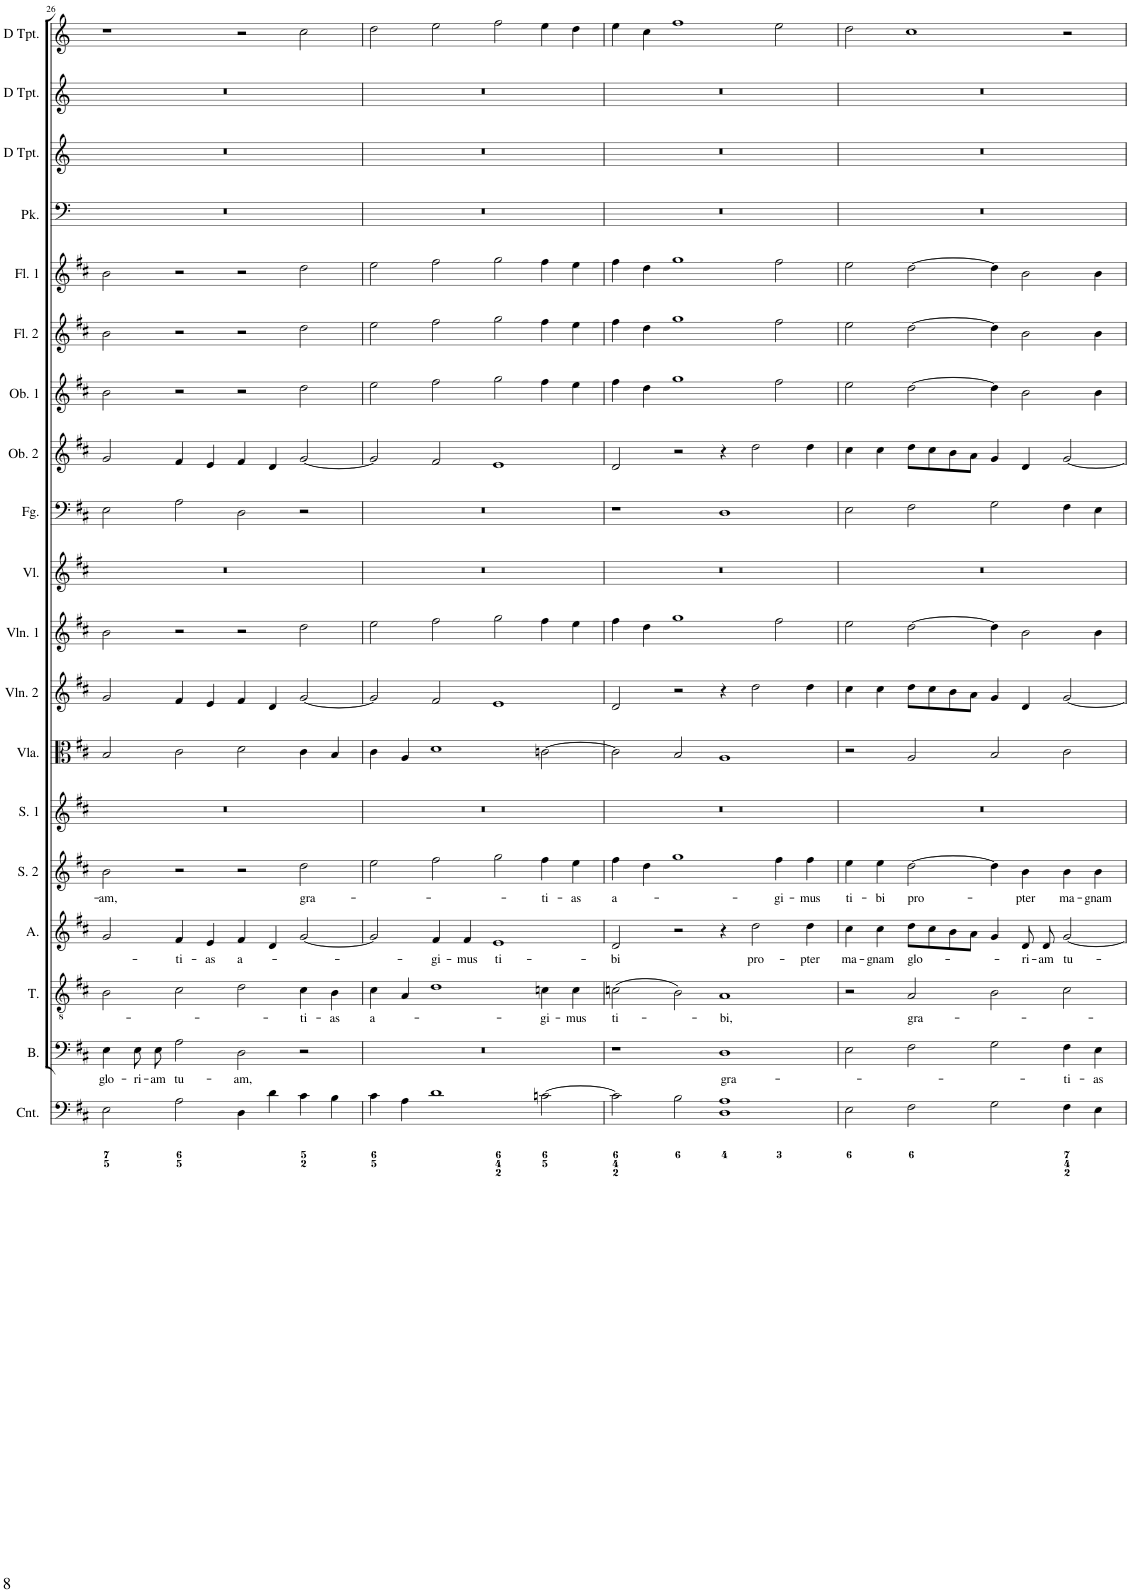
**kern	**kern	**text	**kern	**text	**kern	**text	**kern	**text	**kern	**kern	**kern	**kern	**kern	**kern	**kern	**kern	**kern	**kern	**kern	**kern	**kern	**kern
*part19	*part18	*part18	*part17	*part17	*part16	*part16	*part15	*part15	*part14	*part13	*part12	*part11	*part10	*part9	*part8	*part7	*part6	*part5	*part4	*part3	*part2	*part1
*staff19	*staff18	*staff18	*staff17	*staff17	*staff16	*staff16	*staff15	*staff15	*staff14	*staff13	*staff12	*staff11	*staff10	*staff9	*staff8	*staff7	*staff6	*staff5	*staff4	*staff3	*staff2	*staff1
*I"Continuo	*I"Basso	*	*I"Tenore	*	*I"Alto	*	*I"Soprano 2	*	*I"Soprano 1	*I"Viola	*I"Violino 2	*I"Violino 1	*I"Violino solo	*I"Fagotti	*I"Oboe d'amore 2	*I"Oboe d'amore 1	*I"Flauto traverso 2	*I"Flauto traverso 1	*I"Pauke	*I"D Trompete	*I"D Trompete	*I"D Trompete
*I'Cnt.	*I'B.	*	*I'T.	*	*I'A.	*	*I'S. 2	*	*I'S. 1	*I'Vla.	*I'Vln. 2	*I'Vln. 1	*I'Vl.	*I'Fg.	*I'Ob. 2	*I'Ob. 1	*I'Fl. 2	*I'Fl. 1	*I'Pk.	*I'D Tpt.	*I'D Tpt.	*I'D Tpt.
!!LO:PB:g=z
*clefF4	*clefF4	*	*clefGv2	*	*clefG2	*	*clefG2	*	*clefG2	*clefC3	*clefG2	*clefG2	*clefG2	*clefF4	*clefG2	*clefG2	*clefG2	*clefG2	*clefF4	*clefG2	*clefG2	*clefG2
*	*	*	*	*	*	*	*	*	*	*	*	*	*	*	*	*	*	*	*Trd-1c-2	*Trd-1c-2	*Trd-1c-2	*Trd-1c-2
*k[f#c#]	*k[f#c#]	*	*k[f#c#]	*	*k[f#c#]	*	*k[f#c#]	*	*k[f#c#]	*k[f#c#]	*k[f#c#]	*k[f#c#]	*k[f#c#]	*k[f#c#]	*k[f#c#]	*k[f#c#]	*k[f#c#]	*k[f#c#]	*k[]	*k[]	*k[]	*k[]
*M4/2	*M4/2	*	*M4/2	*	*M4/2	*	*M4/2	*	*M4/2	*M4/2	*M4/2	*M4/2	*M4/2	*M4/2	*M4/2	*M4/2	*M4/2	*M4/2	*M4/2	*M4/2	*M4/2	*M4/2
*met(c|)	*met(c|)	*	*met(c|)	*	*met(c|)	*	*met(c|)	*	*met(c|)	*met(c|)	*met(c|)	*met(c|)	*met(c|)	*met(c|)	*met(c|)	*met(c|)	*met(c|)	*met(c|)	*met(c|)	*met(c|)	*met(c|)	*met(c|)
=26	=26	=26	=26	=26	=26	=26	=26	=26	=26	=26	=26	=26	=26	=26	=26	=26	=26	=26	=26	=26	=26	=26
!	!	!LO:LY:b	!	!	!	!	!	!LO:LY:b	!	!	!	!	!	!	!	!	!	!	!	!	!	!
2E\	4E\	glo-	2B\	.	2g/	.	2b\	-am,	0r	2B/	2g/	2b\	0r	2E\	2g/	2b\	2b\	2b\	0r	0r	0r	1r
!	!	!LO:LY:b	!	!	!	!	!	!	!	!	!	!	!	!	!	!	!	!	!	!	!	!
.	8E\L	-ri-	.	.	.	.	.	.	.	.	.	.	.	.	.	.	.	.	.	.	.	.
!	!	!LO:LY:b	!	!	!	!	!	!	!	!	!	!	!	!	!	!	!	!	!	!	!	!
.	8E\J	-am	.	.	.	.	.	.	.	.	.	.	.	.	.	.	.	.	.	.	.	.
!	!	!LO:LY:b	!	!	!	!LO:LY:b	!	!	!	!	!	!	!	!	!	!	!	!	!	!	!	!
2A\	2A\	tu-	2c#\	.	4f#/	-ti-	2r	.	.	2c#\	4f#/	2r	.	2A\	4f#/	2r	2r	2r	.	.	.	.
!	!	!	!	!	!	!LO:LY:b	!	!	!	!	!	!	!	!	!	!	!	!	!	!	!	!
.	.	.	.	.	4e/	-as	.	.	.	.	4e/	.	.	.	4e/	.	.	.	.	.	.	.
!	!	!LO:LY:b	!	!	!	!LO:LY:b	!	!	!	!	!	!	!	!	!	!	!	!	!	!	!	!
4D\	2D\	-am,	2d\	.	4f#/	a-	2r	.	.	2d\	4f#/	2r	.	2D\	4f#/	2r	2r	2r	.	.	.	2r
4d\	.	.	.	.	4d/	.	.	.	.	.	4d/	.	.	.	4d/	.	.	.	.	.	.	.
!	!	!	!	!LO:LY:b	!	!	!	!LO:LY:b	!	!	!	!	!	!	!	!	!	!	!	!	!	!
4c#\	2r	.	4c#\	-ti-	[2g/	.	2dd\	gra-	.	4c#\	[2g/	2dd\	.	2r	[2g/	2dd\	2dd\	2dd\	.	.	.	2cc\
!	!	!	!	!LO:LY:b	!	!	!	!	!	!	!	!	!	!	!	!	!	!	!	!	!	!
4B\	.	.	4B\	-as	.	.	.	.	.	4B/	.	.	.	.	.	.	.	.	.	.	.	.
=27	=27	=27	=27	=27	=27	=27	=27	=27	=27	=27	=27	=27	=27	=27	=27	=27	=27	=27	=27	=27	=27	=27
!	!	!	!	!LO:LY:b	!	!	!	!	!	!	!	!	!	!	!	!	!	!	!	!	!	!
4c#\	0r	.	4c#\	a-	2g/]	.	2ee\	.	0r	4c#\	2g/]	2ee\	0r	0r	2g/]	2ee\	2ee\	2ee\	0r	0r	0r	2dd\
4A\	.	.	4A/	.	.	.	.	.	.	4A/	.	.	.	.	.	.	.	.	.	.	.	.
!	!	!	!	!	!	!LO:LY:b	!	!	!	!	!	!	!	!	!	!	!	!	!	!	!	!
1d	.	.	1d	.	4f#/	-gi-	2ff#\	.	.	1d	2f#/	2ff#\	.	.	2f#/	2ff#\	2ff#\	2ff#\	.	.	.	2ee\
!	!	!	!	!	!	!LO:LY:b	!	!	!	!	!	!	!	!	!	!	!	!	!	!	!	!
.	.	.	.	.	4f#/	-mus	.	.	.	.	.	.	.	.	.	.	.	.	.	.	.	.
!	!	!	!	!	!	!LO:LY:b	!	!	!	!	!	!	!	!	!	!	!	!	!	!	!	!
.	.	.	.	.	1e	ti-	2gg\	.	.	.	1e	2gg\	.	.	1e	2gg\	2gg\	2gg\	.	.	.	2ff\
!	!	!	!	!LO:LY:b	!	!	!	!LO:LY:b	!	!	!	!	!	!	!	!	!	!	!	!	!	!
[2cn\	.	.	4cn\	-gi-	.	.	4ff#\	-ti-	.	[2cn\	.	4ff#\	.	.	.	4ff#\	4ff#\	4ff#\	.	.	.	4ee\
!	!	!	!	!LO:LY:b	!	!	!	!LO:LY:b	!	!	!	!	!	!	!	!	!	!	!	!	!	!
.	.	.	4c\	-mus	.	.	4ee\	-as	.	.	.	4ee\	.	.	.	4ee\	4ee\	4ee\	.	.	.	4dd\
=28	=28	=28	=28	=28	=28	=28	=28	=28	=28	=28	=28	=28	=28	=28	=28	=28	=28	=28	=28	=28	=28	=28
!	!	!	!	!LO:LY:b	!	!LO:LY:b	!	!LO:LY:b	!	!	!	!	!	!	!	!	!	!	!	!	!	!
2c\]	1r	.	(2cn\	ti-	2d/	-bi	4ff#\	a-	0r	2c\]	2d/	4ff#\	0r	1r	2d/	4ff#\	4ff#\	4ff#\	0r	0r	0r	4ee\
.	.	.	.	.	.	.	4dd\	.	.	.	.	4dd\	.	.	.	4dd\	4dd\	4dd\	.	.	.	4cc\
2B\	.	.	2B\)	.	2r	.	1gg	.	.	2B/	2r	1gg	.	.	2r	1gg	1gg	1gg	.	.	.	1ff
!	!	!LO:LY:b	!	!LO:LY:b	!	!	!	!	!	!	!	!	!	!	!	!	!	!	!	!	!	!
1D 1A	1D	gra-	1A	-bi,	4r	.	.	.	.	1A	4r	.	.	1D	4r	.	.	.	.	.	.	.
!	!	!	!	!	!	!LO:LY:b	!	!	!	!	!	!	!	!	!	!	!	!	!	!	!	!
.	.	.	.	.	2dd\	pro-	.	.	.	.	2dd\	.	.	.	2dd\	.	.	.	.	.	.	.
!	!	!	!	!	!	!	!	!LO:LY:b	!	!	!	!	!	!	!	!	!	!	!	!	!	!
.	.	.	.	.	.	.	4ff#\	-gi-	.	.	.	2ff#\	.	.	.	2ff#\	2ff#\	2ff#\	.	.	.	2ee\
!	!	!	!	!	!	!LO:LY:b	!	!LO:LY:b	!	!	!	!	!	!	!	!	!	!	!	!	!	!
.	.	.	.	.	4dd\	-pter	4ff#\	-mus	.	.	4dd\	.	.	.	4dd\	.	.	.	.	.	.	.
=29	=29	=29	=29	=29	=29	=29	=29	=29	=29	=29	=29	=29	=29	=29	=29	=29	=29	=29	=29	=29	=29	=29
!	!	!	!	!	!	!LO:LY:b	!	!LO:LY:b	!	!	!	!	!	!	!	!	!	!	!	!	!	!
2E\	2E\	.	2r	.	4cc#\	ma-	4ee\	ti-	0r	2r	4cc#\	2ee\	0r	2E\	4cc#\	2ee\	2ee\	2ee\	0r	0r	0r	2dd\
!	!	!	!	!	!	!LO:LY:b	!	!LO:LY:b	!	!	!	!	!	!	!	!	!	!	!	!	!	!
.	.	.	.	.	4cc#\	-gnam	4ee\	-bi	.	.	4cc#\	.	.	.	4cc#\	.	.	.	.	.	.	.
!	!	!	!	!LO:LY:b	!	!LO:LY:b	!	!LO:LY:b	!	!	!	!	!	!	!	!	!	!	!	!	!	!
2F#\	2F#\	.	2A/	gra-	8dd\L	glo-	[2dd\	pro-	.	2A/	8dd\L	[2dd\	.	2F#\	8dd\L	[2dd\	[2dd\	[2dd\	.	.	.	1cc
.	.	.	.	.	8cc#\	.	.	.	.	.	8cc#\	.	.	.	8cc#\	.	.	.	.	.	.	.
.	.	.	.	.	8b\	.	.	.	.	.	8b\	.	.	.	8b\	.	.	.	.	.	.	.
.	.	.	.	.	8a\J	.	.	.	.	.	8a\J	.	.	.	8a\J	.	.	.	.	.	.	.
2G\	2G\	.	2B\	.	4g/	.	4dd\]	.	.	2B/	4g/	4dd\]	.	2G\	4g/	4dd\]	4dd\]	4dd\]	.	.	.	.
!	!	!	!	!	!	!LO:LY:b	!	!LO:LY:b	!	!	!	!	!	!	!	!	!	!	!	!	!	!
.	.	.	.	.	8d/	-ri-	4b\	-pter	.	.	4d/	2b\	.	.	4d/	2b\	2b\	2b\	.	.	.	.
!	!	!	!	!	!	!LO:LY:b	!	!	!	!	!	!	!	!	!	!	!	!	!	!	!	!
.	.	.	.	.	8d/	-am	.	.	.	.	.	.	.	.	.	.	.	.	.	.	.	.
!	!	!LO:LY:b	!	!	!	!LO:LY:b	!	!LO:LY:b	!	!	!	!	!	!	!	!	!	!	!	!	!	!
4F#\	4F#\	-ti-	2c#\	.	[2g/	tu-	4b\	ma-	.	2c#\	[2g/	.	.	4F#\	[2g/	.	.	.	.	.	.	2r
!	!	!LO:LY:b	!	!	!	!	!	!LO:LY:b	!	!	!	!	!	!	!	!	!	!	!	!	!	!
4E\	4E\	-as	.	.	.	.	4b\	-gnam	.	.	.	4b\	.	4E\	.	4b\	4b\	4b\	.	.	.	.
=	=	=	=	=	=	=	=	=	=	=	=	=	=	=	=	=	=	=	=	=	=	=
*-	*-	*-	*-	*-	*-	*-	*-	*-	*-	*-	*-	*-	*-	*-	*-	*-	*-	*-	*-	*-	*-	*-
